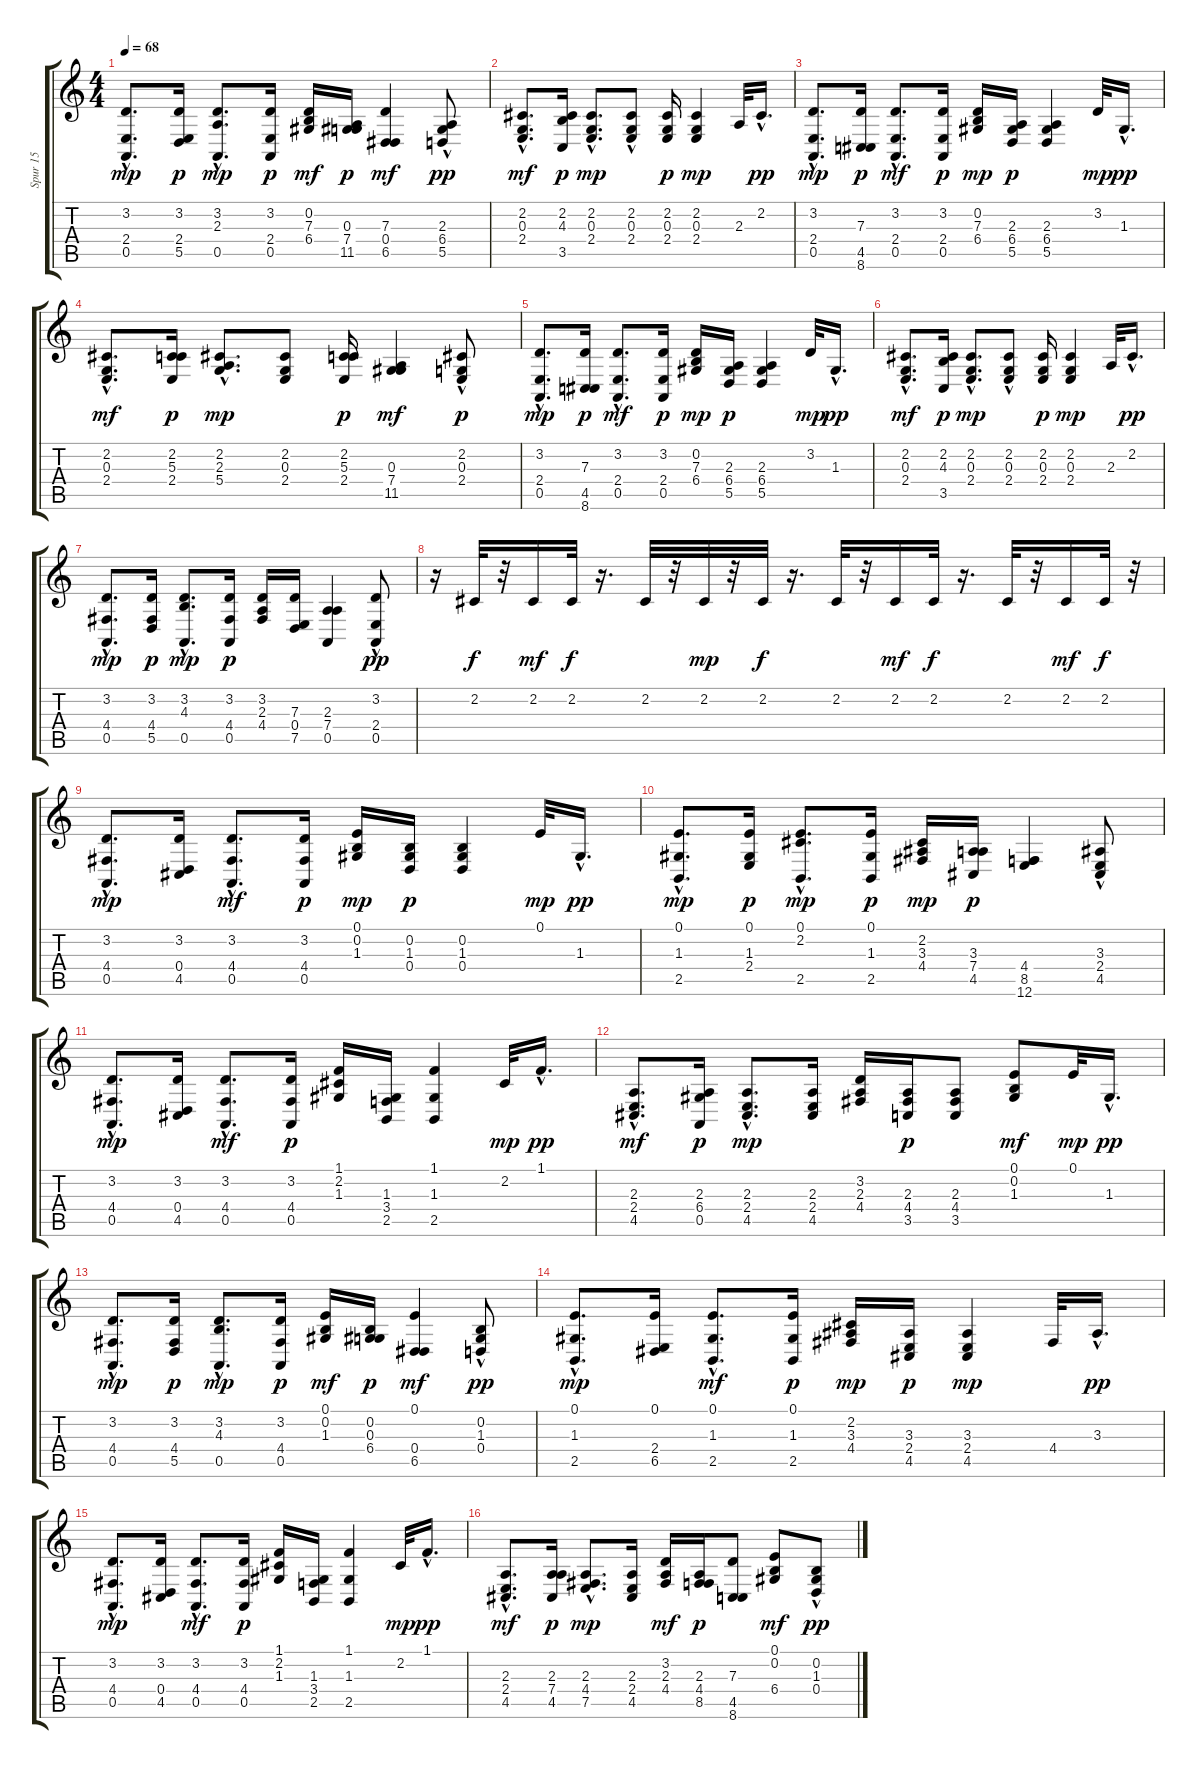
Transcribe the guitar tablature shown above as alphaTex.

\track ("Spur 15" "Spur 15") {instrument acousticgrandpiano}
\staff {score tabs}
\tuning (E4 B3 G3 D3 A2 E2) {hide}
\ts (4 4)
\tempo 68
\clef g2
\ks c
(3.2{hac} 2.4{hac} 0.5{hac}).8{d dy mp} (3.2 2.4 5.5).16{dy p} (3.2{hac} 2.3{hac} 0.5{hac}).8{d dy mp} (3.2 2.4 0.5).16{dy p} (0.2 7.3 6.4).16{dy mf} (0.3 7.4 11.5).16{dy p} (7.3 0.4 6.5).4{dy mf} (2.3 6.4 5.5{hac}).8{dy pp} |
(2.2{hac} 0.3{hac} 2.4{hac}).8{d dy mf} (2.2 4.3 3.5).16{dy p} (2.2{hac} 0.3{hac} 2.4{hac}).8{d dy mp} (2.2{hac} 0.3{hac} 2.4).8 (2.2 0.3 2.4).16{dy p} (2.2 0.3 2.4).4{dy mp} 2.3.32 2.2{hac}.16{d dy pp} |
(3.2{hac} 2.4{hac} 0.5{hac}).8{d dy mp} (7.3 4.5 8.6).16{dy p} (3.2{hac} 2.4{hac} 0.5{hac}).8{d dy mf} (3.2 2.4 0.5).16{dy p} (0.2 7.3 6.4).16{dy mp} (2.3 6.4 5.5).16{dy p} (2.3 6.4 5.5).4 3.2.32{dy mp} 1.3{hac}.16{d dy pp} |
(2.2{hac} 0.3{hac} 2.4{hac}).8{d dy mf} (2.2 5.3 2.4).16{dy p} (2.2{hac} 2.3{hac} 5.4{hac}).8{d dy mp} (2.2 0.3 2.4).8 (2.2 5.3 2.4).16{dy p} (0.3 7.4 11.5).4{dy mf} (2.2 0.3{hac} 2.4).8{dy p} |
(3.2{hac} 2.4{hac} 0.5{hac}).8{d dy mp} (7.3 4.5 8.6).16{dy p} (3.2{hac} 2.4{hac} 0.5{hac}).8{d dy mf} (3.2 2.4 0.5).16{dy p} (0.2 7.3 6.4).16{dy mp} (2.3 6.4 5.5).16{dy p} (2.3 6.4 5.5).4 3.2.32{dy mp} 1.3{hac}.16{d dy pp} |
(2.2{hac} 0.3{hac} 2.4{hac}).8{d dy mf} (2.2 4.3 3.5).16{dy p} (2.2{hac} 0.3{hac} 2.4{hac}).8{d dy mp} (2.2{hac} 0.3{hac} 2.4).8 (2.2 0.3 2.4).16{dy p} (2.2 0.3 2.4).4{dy mp} 2.3.32 2.2{hac}.16{d dy pp} |
(3.2{hac} 4.4{hac} 0.5{hac}).8{d dy mp} (3.2 4.4 5.5).16{dy p} (3.2{hac} 4.3{hac} 0.5{hac}).8{d dy mp} (3.2 4.4 0.5).16{dy p} (3.2 2.3 4.4).16 (7.3 0.4 7.5).16 (2.3 7.4 0.5).4 (3.2 2.4 0.5{hac}).8{dy pp} |
r.16 2.2.32{dy f instrument acousticguitarsteel} r.32 2.2.16{dy mf} 2.2.32{dy f} r.16{d} 2.2.32 r.32 2.2.32{dy mp} r.32 2.2.32{dy f} r.16{d} 2.2.32 r.32 2.2.16{dy mf} 2.2.32{dy f} r.16{d} 2.2.32 r.32 2.2.16{dy mf} 2.2.32{dy f} r.32 |
(3.2{hac} 4.4{hac} 0.5{hac}).8{d dy mp instrument acousticguitarsteel} (3.2 0.4 4.5).16 (3.2{hac} 4.4{hac} 0.5{hac}).8{d dy mf} (3.2 4.4 0.5).16{dy p} (0.1 0.2 1.3).16{dy mp} (0.2 1.3 0.4).16{dy p} (0.2 1.3 0.4).4 0.1.32{dy mp} 1.3{hac}.16{d dy pp} |
(0.1{hac} 1.3{hac} 2.5{hac}).8{d dy mp} (0.1 1.3 2.4).16{dy p} (0.1{hac} 2.2{hac} 2.5{hac}).8{d dy mp} (0.1 1.3 2.5).16{dy p} (2.2 3.3 4.4).16{dy mp} (3.3 7.4 4.5).16{dy p} (4.4 8.5 12.6).4 (3.3 2.4{hac} 4.5).8 |
(3.2{hac} 4.4{hac} 0.5{hac}).8{d dy mp} (3.2 0.4 4.5).16 (3.2{hac} 4.4{hac} 0.5{hac}).8{d dy mf} (3.2 4.4 0.5).16{dy p} (1.1 2.2 1.3).16 (1.3 3.4 2.5).16 (1.1 1.3 2.5).4 2.2.32{dy mp} 1.1{hac}.16{d dy pp} |
(2.3{hac} 2.4{hac} 4.5{hac}).8{d dy mf} (2.3 6.4 0.5).16{dy p} (2.3{hac} 2.4{hac} 4.5{hac}).8{d dy mp} (2.3 2.4 4.5).16 (3.2 2.3 4.4).16 (2.3 4.4 3.5).16{dy p} (2.3 4.4 3.5).8 (0.1 0.2 1.3).8{dy mf} 0.1.32{dy mp} 1.3{hac}.16{d dy pp} |
(3.2{hac} 4.4{hac} 0.5{hac}).8{d dy mp} (3.2 4.4 5.5).16{dy p} (3.2{hac} 4.3{hac} 0.5{hac}).8{d dy mp} (3.2 4.4 0.5).16{dy p} (0.1 0.2 1.3).16{dy mf} (0.2 0.3 6.4).16{dy p} (0.1 0.4 6.5).4{dy mf} (0.2 1.3 0.4{hac}).8{dy pp} |
(0.1{hac} 1.3{hac} 2.5{hac}).8{d dy mp} (0.1 2.4 6.5).16 (0.1{hac} 1.3{hac} 2.5{hac}).8{d dy mf} (0.1 1.3 2.5).16{dy p} (2.2 3.3 4.4).16{dy mp} (3.3 2.4 4.5).16{dy p} (3.3 2.4 4.5).4{dy mp} 4.4.32 3.3{hac}.16{d dy pp} |
(3.2{hac} 4.4{hac} 0.5{hac}).8{d dy mp} (3.2 0.4 4.5).16 (3.2{hac} 4.4{hac} 0.5{hac}).8{d dy mf} (3.2 4.4 0.5).16{dy p} (1.1 2.2 1.3).16 (1.3 3.4 2.5).16 (1.1 1.3 2.5).4 2.2.32{dy mp} 1.1{hac}.16{d dy pp} |
(2.3{hac} 2.4{hac} 4.5{hac}).8{d dy mf} (2.3 7.4 4.5).16{dy p} (2.3{hac} 4.4{hac} 7.5{hac}).8{d dy mp} (2.3 2.4 4.5).16 (3.2 2.3 4.4).16{dy mf} (2.3 4.4 8.5).16{dy p} (7.3 4.5 8.6).8 (0.1 0.2 6.4).8{dy mf} (0.2 1.3 0.4{hac}).8{dy pp}
